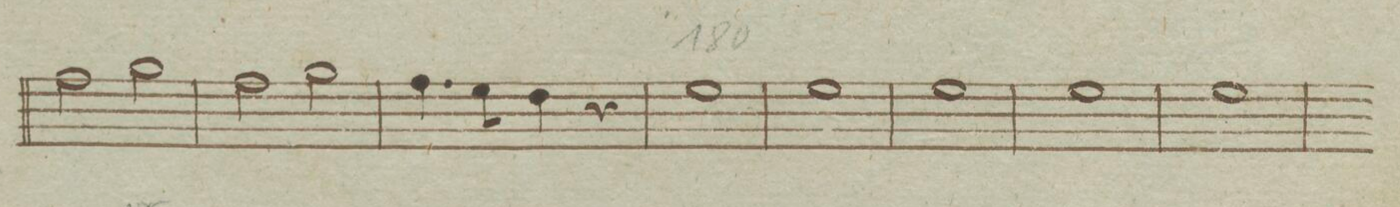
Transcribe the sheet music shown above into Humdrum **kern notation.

**kern	**dynam
*I"Oboe Primo.	*
*clefG2	*
*k[b-e-a-]	*
*met(c)	*
*M4/4	*
2ff\	.
2gg\	.
=174	=174
2ff\	.
2gg\	.
=175	=175
4.ff\	.
8ee-\	.
4dd\	.
4r	.
=176	=176
1ee-	.
=177	=177
1ee-	.
=178	=178
1ee-	.
=179	=179
1ee-	.
=180	=180
1ee-	.
=181	=181
*-	*-
